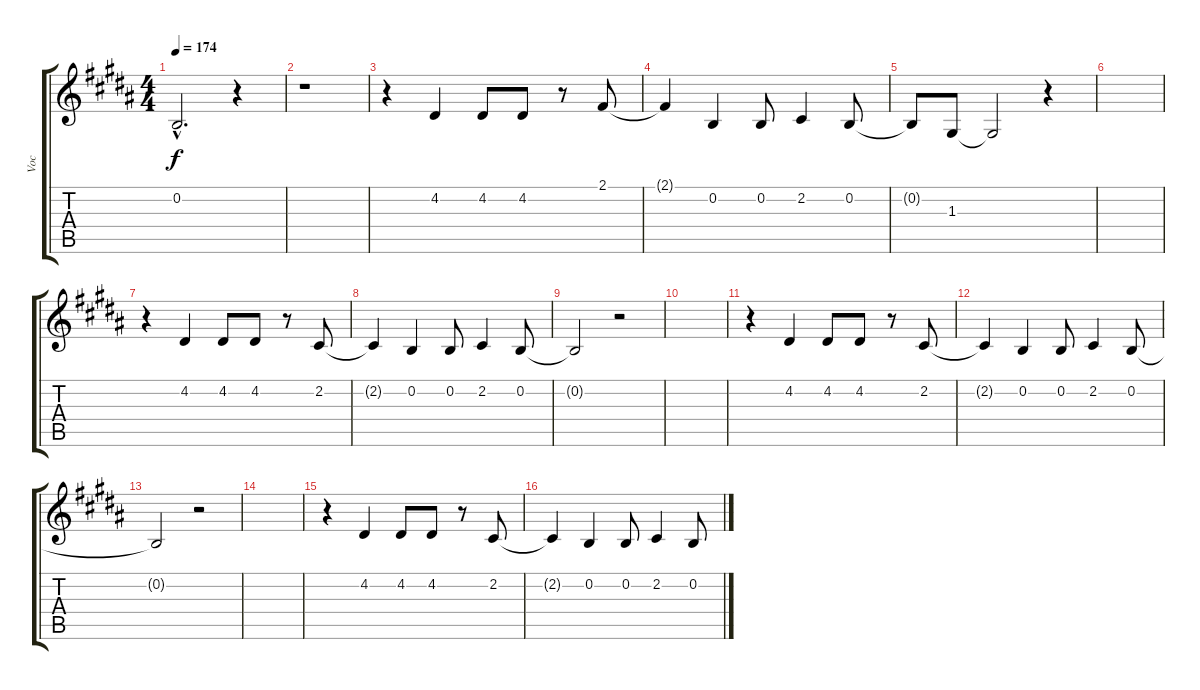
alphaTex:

\track ("Voc" "Voc") {instrument tenorsax}
\staff {score tabs}
\tuning (E4 B3 G3 D3 A2 E2) {hide}
\ts (4 4)
\tempo 174
\clef g2
\ks b
0.2{hac t}.2{d dy f} r.4 |
r.1 |
r.4 4.2.4 4.2.8 4.2.8 r.8 2.1.8 |
2.1{t}.4 0.2.4 0.2.8 2.2.4 0.2.8 |
0.2{t}.8 1.3.8 1.3{t}.2 r.4 |
|
r.4 4.2.4 4.2.8 4.2.8 r.8 2.2.8 |
2.2{t}.4 0.2.4 0.2.8 2.2.4 0.2.8 |
0.2{t}.2 r.2 |
|
r.4 4.2.4 4.2.8 4.2.8 r.8 2.2.8 |
2.2{t}.4 0.2.4 0.2.8 2.2.4 0.2.8 |
0.2{t}.2 r.2 |
|
r.4 4.2.4 4.2.8 4.2.8 r.8 2.2.8 |
2.2{t}.4 0.2.4 0.2.8 2.2.4 0.2.8
